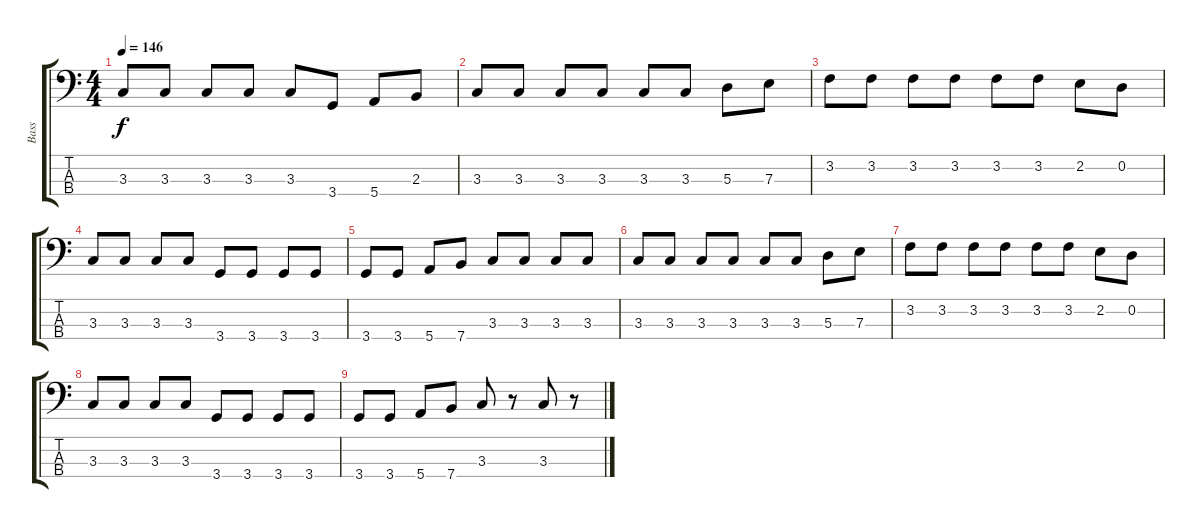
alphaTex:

\track ("Bass" "Bass") {instrument electricbassfinger}
\staff {score tabs}
\tuning (G2 D2 A1 E1) {hide}
\ts (4 4)
\tempo 146
\clef f4
\ks c
3.3.8{dy f} 3.3.8 3.3.8 3.3.8 3.3.8 3.4.8 5.4.8 2.3.8 |
3.3.8 3.3.8 3.3.8 3.3.8 3.3.8 3.3.8 5.3.8 7.3.8 |
3.2.8 3.2.8 3.2.8 3.2.8 3.2.8 3.2.8 2.2.8 0.2.8 |
3.3.8 3.3.8 3.3.8 3.3.8 3.4.8 3.4.8 3.4.8 3.4.8 |
3.4.8 3.4.8 5.4.8 7.4.8 3.3.8 3.3.8 3.3.8 3.3.8 |
3.3.8 3.3.8 3.3.8 3.3.8 3.3.8 3.3.8 5.3.8 7.3.8 |
3.2.8 3.2.8 3.2.8 3.2.8 3.2.8 3.2.8 2.2.8 0.2.8 |
3.3.8 3.3.8 3.3.8 3.3.8 3.4.8 3.4.8 3.4.8 3.4.8 |
3.4.8 3.4.8 5.4.8 7.4.8 3.3.8 r.8 3.3.8 r.8
